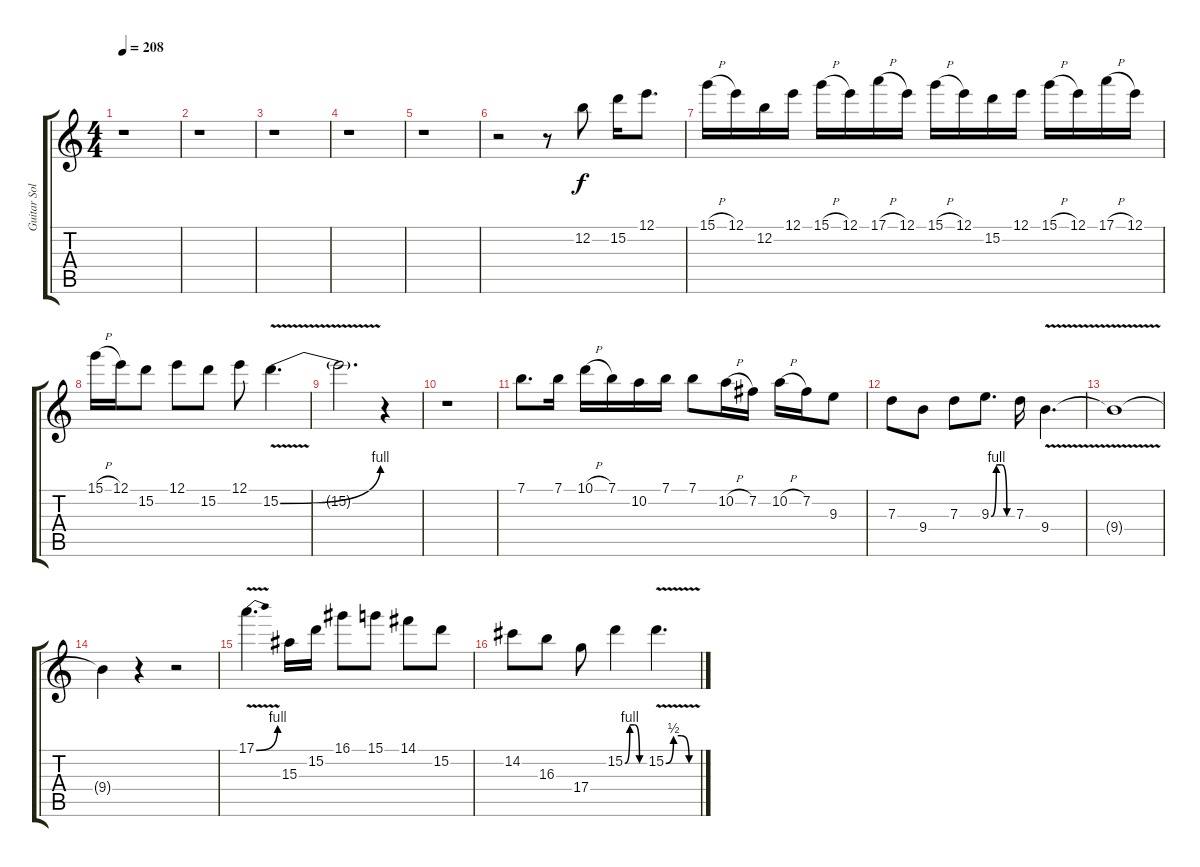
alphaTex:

\track ("Guitar Solo" "Guitar Sol") {instrument distortionguitar}
\staff {score tabs}
\tuning (E4 B3 G3 D3 A2 E2) {hide}
\ts (4 4)
\tempo 208
\clef g2
\ks c
r.1{dy f} |
r.1 |
r.1 |
r.1 |
r.1 |
r.2 r.8 12.2.8 15.2.16 12.1.8{d} |
15.1{h}.16 12.1.16 12.2.16 12.1.16 15.1{h}.16 12.1.16 17.1{h}.16 12.1.16 15.1{h}.16 12.1.16 15.2.16 12.1.16 15.1{h}.16 12.1.16 17.1{h}.16 12.1.16 |
15.1{h}.16 12.1.16 15.2.8 12.1.8 15.2.8 12.1.8 15.2{be (bend 0 0 60 4) v}.4{d} |
15.2{t}.2{d} r.4 |
r.1 |
7.1.8{d} 7.1.16 10.1{h}.16 7.1.16 10.2.16 7.1.16 7.1.8 10.2{h}.16 7.2.16 10.2{h}.16 7.2.16 9.3.8 |
7.3.8 9.4.8 7.3.8 9.3{be (custom 0 0 15 4 30 4 45 0 60 0)}.8{d} 7.3.16 9.4{v}.4{d} |
9.4{t}.1 |
9.4{t}.4 r.4 r.2 |
17.1{be (bend 0 0 60 4) v}.4{d} 15.3.16 15.2.16 16.1.8 15.1.8 14.1.8 15.2.8 |
14.2.8 16.3.8 17.4.8 15.2{be (custom 0 0 15 4 30 4 45 0 60 0)}.4 15.2{be (custom 0 0 15 2 30 2 45 0 60 0) v}.4{d}
